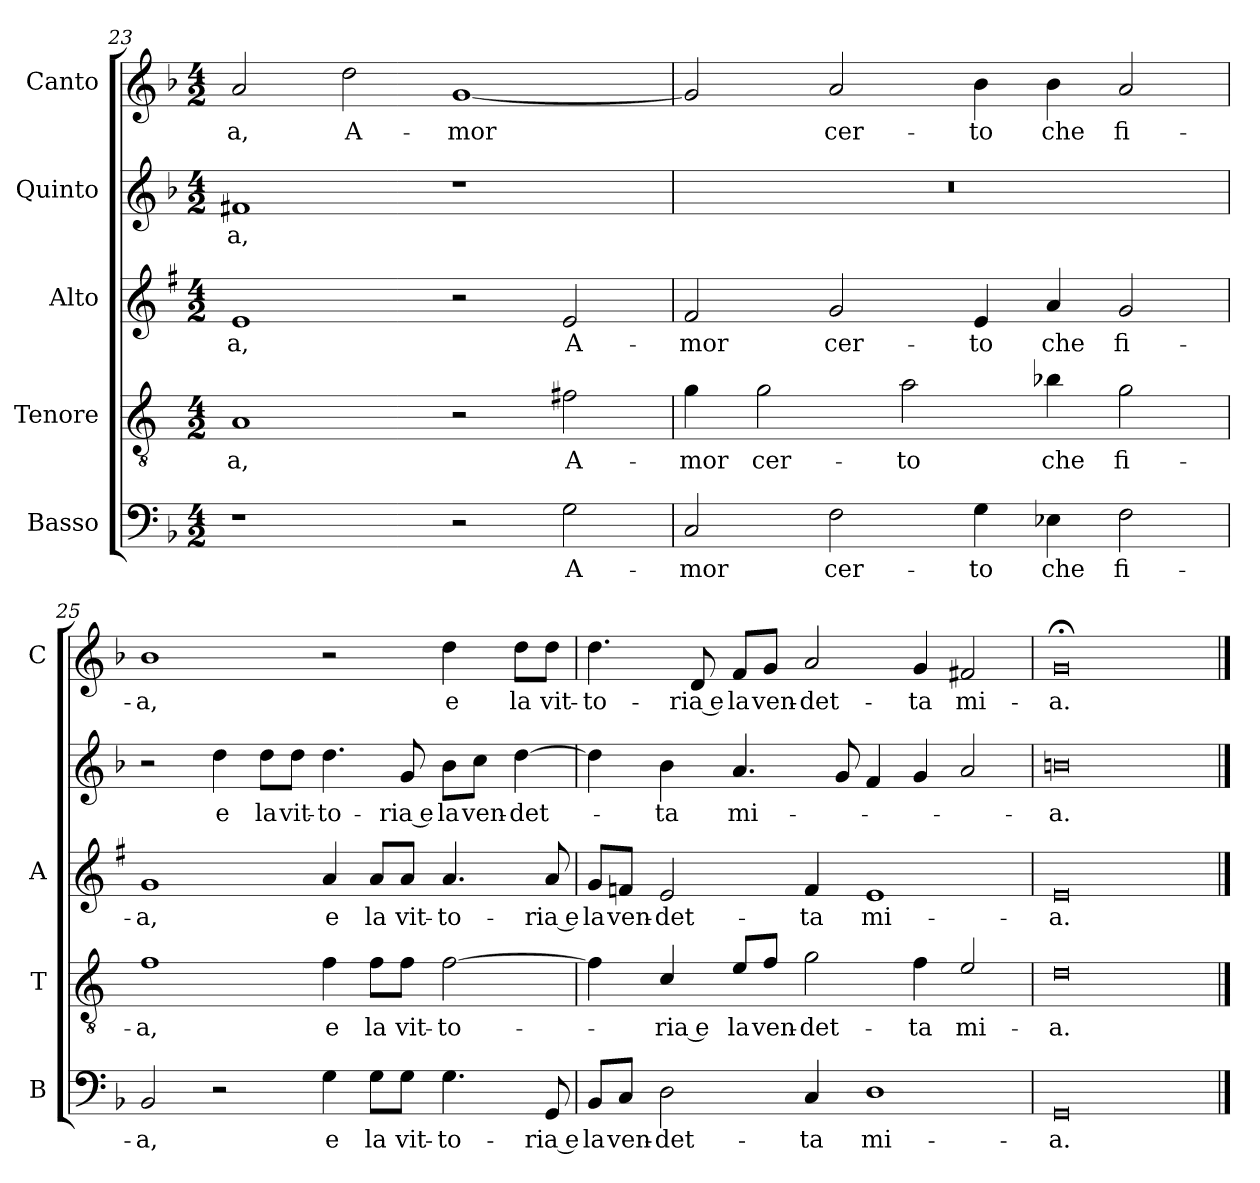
**kern	**text	**kern	**text	**kern	**text	**kern	**text	**kern	**text
*part5	*part5	*part4	*part4	*part3	*part3	*part2	*part2	*part1	*part1
*staff5	*staff5	*staff4	*staff4	*staff3	*staff3	*staff2	*staff2	*staff1	*staff1
*I"Basso	*	*I"Tenore	*	*I"Alto	*	*I"Quinto	*	*I"Canto	*
*I'B	*	*I'T	*	*I'A	*	*	*	*I'C	*
*clefF4	*	*clefGv2	*	*clefG2	*	*clefG2	*	*clefG2	*
*	*	*ITrd4c7	*	*ITrd1c2	*	*	*	*	*
*k[b-]	*	*k[b-]	*	*k[b-]	*	*k[b-]	*	*k[b-]	*
*F:	*	*F:	*	*F:	*	*F:	*	*F:	*
*M4/2	*	*M4/2	*	*M4/2	*	*M4/2	*	*M4/2	*
=23	=23	=23	=23	=23	=23	=23	=23	=23	=23
!	!	!	!LO:LY:b	!	!LO:LY:b	!	!LO:LY:b	!	!LO:LY:b
1r	.	1D	-a,	1d	-a,	1f#X	-a,	2a/	-a,
!	!	!	!	!	!	!	!	!	!LO:LY:b
.	.	.	.	.	.	.	.	2dd\	A-
!	!	!	!	!	!	!	!	!	!LO:LY:b
2r	.	2r	.	2r	.	1r	.	[1g	-mor
!	!LO:LY:b	!	!LO:LY:b	!	!LO:LY:b	!	!	!	!
2G\	A-	2Bn\	A-	2d/	A-	.	.	.	.
=24	=24	=24	=24	=24	=24	=24	=24	=24	=24
!	!LO:LY:b	!	!LO:LY:b	!	!LO:LY:b	!	!	!	!
2C/	-mor	4c\	-mor	2e/	-mor	0r	.	2g/]	.
!	!	!	!LO:LY:b	!	!	!	!	!	!
.	.	2c\	cer-	.	.	.	.	.	.
!	!LO:LY:b	!	!	!	!LO:LY:b	!	!	!	!LO:LY:b
2F\	cer-	.	.	2f/	cer-	.	.	2a/	cer-
!	!	!	!LO:LY:b	!	!	!	!	!	!
.	.	2d\	-to	.	.	.	.	.	.
!	!LO:LY:b	!	!	!	!LO:LY:b	!	!	!	!LO:LY:b
4G\	-to	.	.	4d/	-to	.	.	4b-\	-to
!	!LO:LY:b	!	!LO:LY:b	!	!LO:LY:b	!	!	!	!LO:LY:b
4E-X\	che	4e-X\	che	4g/	che	.	.	4b-\	che
!	!LO:LY:b	!	!LO:LY:b	!	!LO:LY:b	!	!	!	!LO:LY:b
2F\	fi-	2c\	fi-	2f/	fi-	.	.	2a/	fi-
!!LO:LB:g=z
=25	=25	=25	=25	=25	=25	=25	=25	=25	=25
!	!LO:LY:b	!	!LO:LY:b	!	!LO:LY:b	!	!	!	!LO:LY:b
2BB-/	-a,	1B-	-a,	1f	-a,	2r	.	1b-	-a,
!	!	!	!	!	!	!	!LO:LY:b	!	!
2r	.	.	.	.	.	4dd\	e	.	.
!	!	!	!	!	!	!	!LO:LY:b	!	!
.	.	.	.	.	.	8dd\L	la	.	.
!	!	!	!	!	!	!	!LO:LY:b	!	!
.	.	.	.	.	.	8dd\J	vit-	.	.
!	!LO:LY:b	!	!LO:LY:b	!	!LO:LY:b	!	!LO:LY:b	!	!
4G\	e	4B-\	e	4g/	e	4.dd\	-to-	2r	.
!	!LO:LY:b	!	!LO:LY:b	!	!LO:LY:b	!	!	!	!
8G\L	la	8B-\L	la	8g/L	la	.	.	.	.
!	!LO:LY:b	!	!LO:LY:b	!	!LO:LY:b	!	!LO:LY:b	!	!
8G\J	vit-	8B-\J	vit-	8g/J	vit-	8g/	-ria e	.	.
!	!LO:LY:b	!	!LO:LY:b	!	!LO:LY:b	!	!LO:LY:b	!	!LO:LY:b
4.G\	-to-	[2B-\	-to-	4.g/	-to-	8b-\L	la	4dd\	e
!	!	!	!	!	!	!	!LO:LY:b	!	!
.	.	.	.	.	.	8cc\J	ven-	.	.
!	!	!	!	!	!	!	!LO:LY:b	!	!LO:LY:b
.	.	.	.	.	.	[4dd\	-det-	8dd\L	la
!	!LO:LY:b	!	!	!	!LO:LY:b	!	!	!	!LO:LY:b
8GG/	-ria e	.	.	8g/	-ria e	.	.	8dd\J	vit-
=26	=26	=26	=26	=26	=26	=26	=26	=26	=26
!	!LO:LY:b	!	!	!	!LO:LY:b	!	!	!	!LO:LY:b
8BB-/L	la	4B-\]	.	8f/L	la	4dd\]	.	4.dd\	-to-
!	!LO:LY:b	!	!	!	!LO:LY:b	!	!	!	!
8C/J	ven-	.	.	8e-X/J	ven-	.	.	.	.
!	!LO:LY:b	!	!LO:LY:b	!	!LO:LY:b	!	!LO:LY:b	!	!
2D\	-det-	4F/	-ria e	2d/	-det-	4b-\	-ta	.	.
!	!	!	!	!	!	!	!	!	!LO:LY:b
.	.	.	.	.	.	.	.	8d/	-ria e
!	!	!	!LO:LY:b	!	!	!	!LO:LY:b	!	!LO:LY:b
.	.	8A/L	la	.	.	4.a/	mi-	8f/L	la
!	!	!	!LO:LY:b	!	!	!	!	!	!LO:LY:b
.	.	8B-/J	ven-	.	.	.	.	8g/J	ven-
!	!LO:LY:b	!	!LO:LY:b	!	!LO:LY:b	!	!	!	!LO:LY:b
4C/	-ta	2c\	-det-	4e-/	-ta	.	.	2a/	-det-
.	.	.	.	.	.	8g/	.	.	.
!	!LO:LY:b	!	!	!	!LO:LY:b	!	!	!	!
1D	mi-	.	.	1d	mi-	4f/	.	.	.
!	!	!	!LO:LY:b	!	!	!	!	!	!LO:LY:b
.	.	4B-\	-ta	.	.	4g/	.	4g/	-ta
!	!	!	!LO:LY:b	!	!	!	!	!	!LO:LY:b
.	.	2A/	mi-	.	.	2a/	.	2f#X/	mi-
=27	=27	=27	=27	=27	=27	=27	=27	=27	=27
!	!LO:LY:b	!	!LO:LY:b	!	!LO:LY:b	!	!LO:LY:b	!	!LO:LY:b
0GG	-a.	0G	-a.	0d	-a.	0bn	-a.	0g;<	-a.
==	==	==	==	==	==	==	==	==	==
*-	*-	*-	*-	*-	*-	*-	*-	*-	*-
